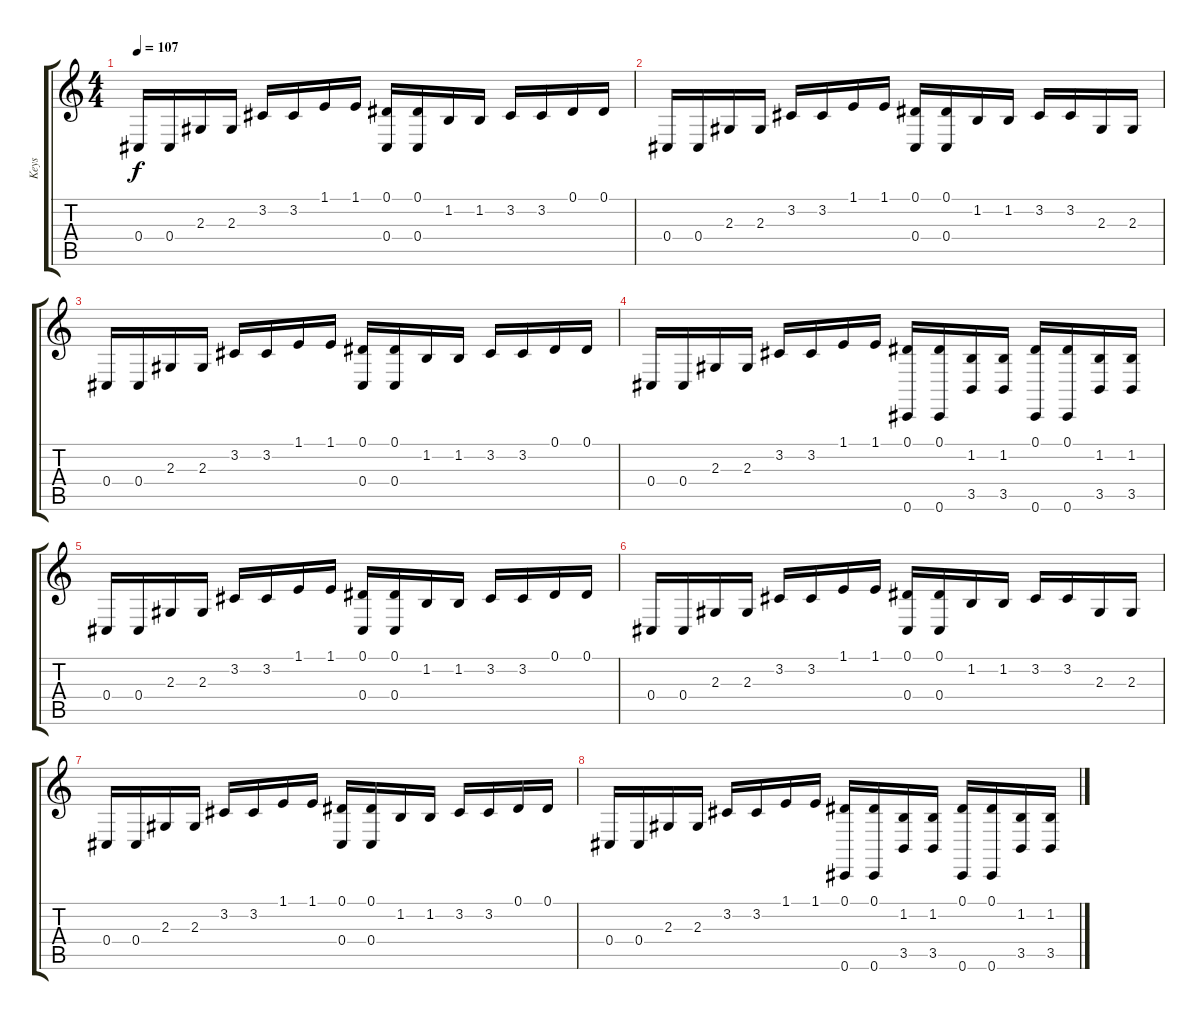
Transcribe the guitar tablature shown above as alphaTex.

\track ("Keys " "Keys ") {instrument electricgrandpiano}
\staff {score tabs}
\tuning (Eb4 Bb3 Gb3 Db3 Ab2 Db2) {hide}
\ts (4 4)
\tempo 107
\clef g2
\ks c
0.4.16{dy f} 0.4.16 2.3.16 2.3.16 3.2.16 3.2.16 1.1.16 1.1.16 (0.1 0.4).16 (0.1 0.4).16 1.2.16 1.2.16 3.2.16 3.2.16 0.1.16 0.1.16 |
0.4.16 0.4.16 2.3.16 2.3.16 3.2.16 3.2.16 1.1.16 1.1.16 (0.1 0.4).16 (0.1 0.4).16 1.2.16 1.2.16 3.2.16 3.2.16 2.3.16 2.3.16 |
0.4.16 0.4.16 2.3.16 2.3.16 3.2.16 3.2.16 1.1.16 1.1.16 (0.1 0.4).16 (0.1 0.4).16 1.2.16 1.2.16 3.2.16 3.2.16 0.1.16 0.1.16 |
0.4.16 0.4.16 2.3.16 2.3.16 3.2.16 3.2.16 1.1.16 1.1.16 (0.1 0.6).16 (0.1 0.6).16 (1.2 3.5).16 (1.2 3.5).16 (0.1 0.6).16 (0.1 0.6).16 (1.2 3.5).16 (1.2 3.5).16 |
0.4.16 0.4.16 2.3.16 2.3.16 3.2.16 3.2.16 1.1.16 1.1.16 (0.1 0.4).16 (0.1 0.4).16 1.2.16 1.2.16 3.2.16 3.2.16 0.1.16 0.1.16 |
0.4.16 0.4.16 2.3.16 2.3.16 3.2.16 3.2.16 1.1.16 1.1.16 (0.1 0.4).16 (0.1 0.4).16 1.2.16 1.2.16 3.2.16 3.2.16 2.3.16 2.3.16 |
0.4.16 0.4.16 2.3.16 2.3.16 3.2.16 3.2.16 1.1.16 1.1.16 (0.1 0.4).16 (0.1 0.4).16 1.2.16 1.2.16 3.2.16 3.2.16 0.1.16 0.1.16 |
0.4.16 0.4.16 2.3.16 2.3.16 3.2.16 3.2.16 1.1.16 1.1.16 (0.1 0.6).16 (0.1 0.6).16 (1.2 3.5).16 (1.2 3.5).16 (0.1 0.6).16 (0.1 0.6).16 (1.2 3.5).16 (1.2 3.5).16
